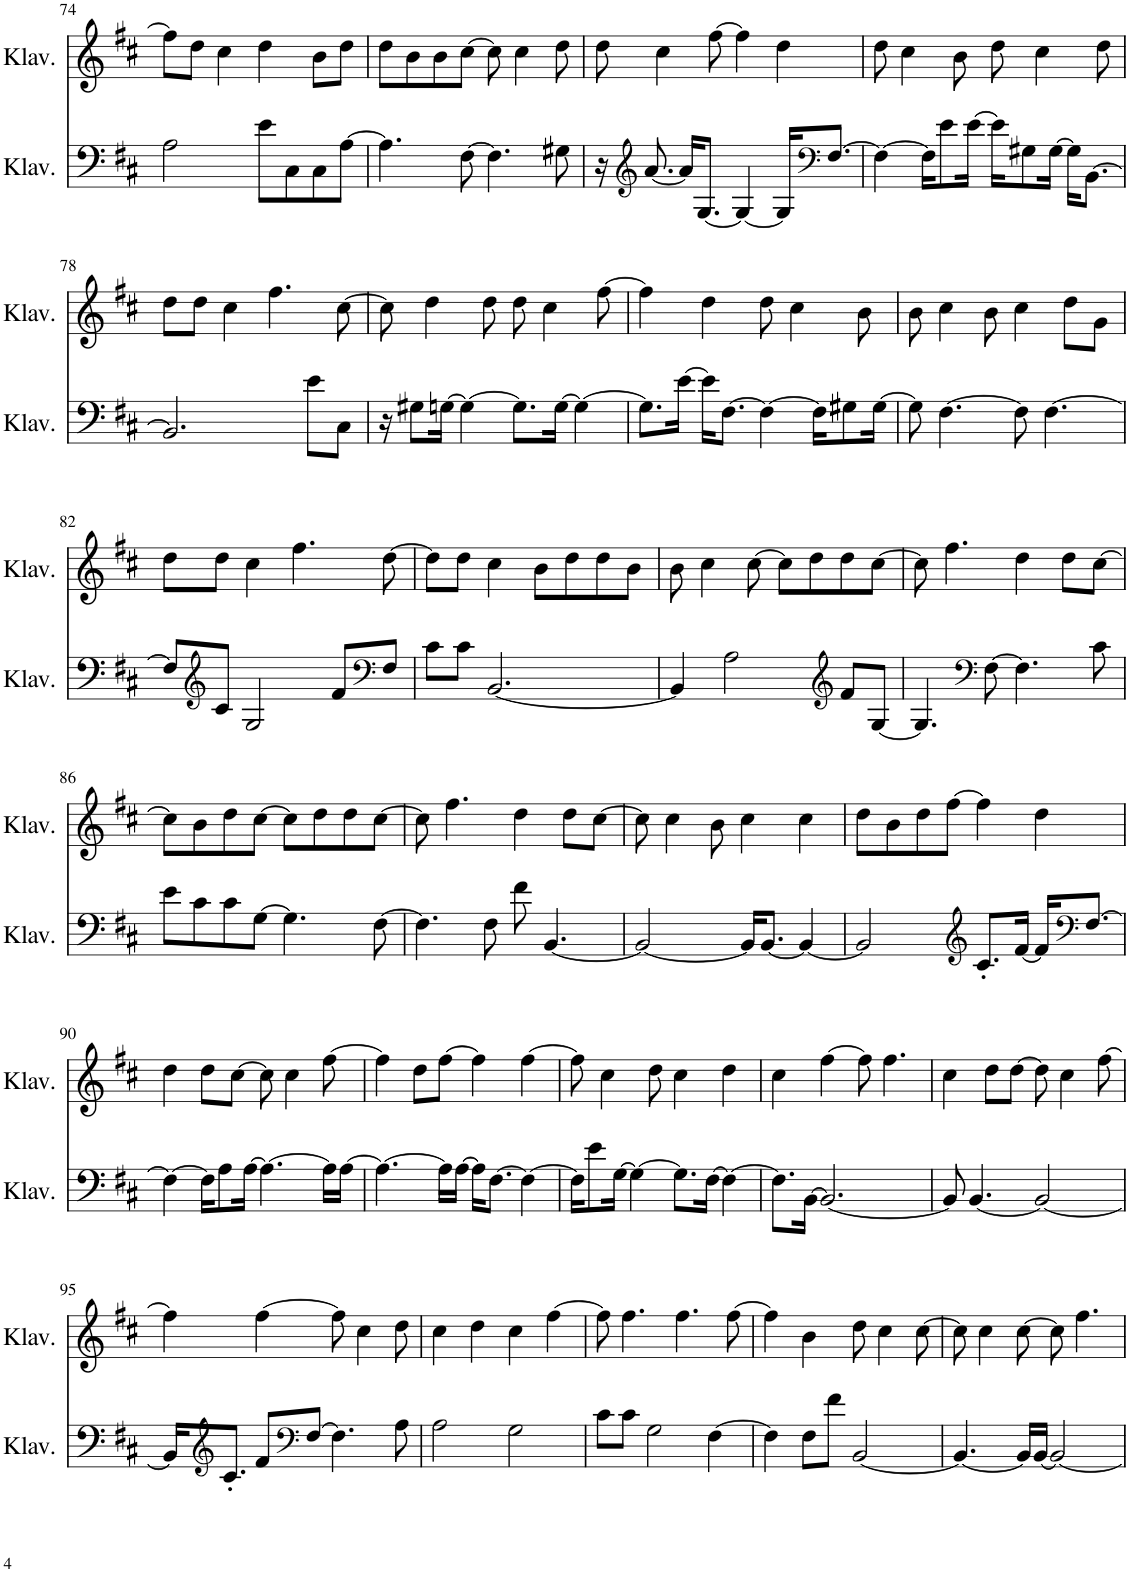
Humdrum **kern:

**kern	**kern
*part2	*part1
*staff2	*staff1
*I"Klavier	*I"Klavier
*I'Klav.	*I'Klav.
!!LO:PB:g=z
*clefF4	*clefG2
*k[f#c#]	*k[f#c#]
*M4/4	*M4/4
=74	=74
2A\	8ff#\L]
.	8dd\J
.	4cc#\
8e\L	4dd\
8C#\	.
8C#\	8b\L
[8A\J	8dd\J
=75	=75
4.A\]	8dd\L
.	8b\
.	8b\
[8F#\	[8cc#\J
4.F#\]	8cc#\]
.	4cc#\
8G#X\	8dd\
=76	=76
16r	8dd\
*clefG2	*
[8.a/	.
.	4cc#\
16a/KL]	.
[8.G/J	.
.	[8ff#\
4G/_	4ff#\]
16G/KL]	4dd\
*clefF4	*
[8.F#/J	.
=77	=77
4F#\_	8dd\
.	4cc#\
16F#\KL]	.
8e\	.
.	8b\
[16e\Jk	.
16e\KL]	8dd\
8G#X\	.
.	4cc#\
[16G#\Jk	.
16G#\KL]	.
[8.BB\J	.
.	8dd\
!!LO:LB:g=z
=78	=78
2.BB/]	8dd\L
.	8dd\J
.	4cc#\
.	4.ff#\
8e\L	.
8C#\J	[8cc#\
=79	=79
16r	8cc#\]
8G#X\L	.
.	4dd\
[16Gn\Jk	.
4G\_	.
.	8dd\
8.G\L]	8dd\
.	4cc#\
[16G\Jk	.
4G\_	.
.	[8ff#\
=80	=80
8.G\L]	4ff#\]
[16e\Jk	.
16e\KL]	4dd\
[8.F#\J	.
4F#\_	8dd\
.	4cc#\
16F#\KL]	.
8G#X\	.
.	8b\
[16G#\Jk	.
=81	=81
8G#\]	8b\
[4.F#\	4cc#\
.	8b\
8F#\]	4cc#\
[4.F#\	.
.	8dd\L
.	8g\J
!!LO:LB:g=z
=82	=82
8F#/L]	8dd\L
*clefG2	*
8c#/J	8dd\J
2G/	4cc#\
.	4.ff#\
8f#/L	.
*clefF4	*
8F#/J	[8dd\
=83	=83
8c#\L	8dd\L]
8c#\J	8dd\J
[2.BB/	4cc#\
.	8b\L
.	8dd\
.	8dd\
.	8b\J
=84	=84
4BB/]	8b\
.	4cc#\
2A\	.
.	[8cc#\
.	8cc#\L]
.	8dd\
*clefG2	*
8f#/L	8dd\
[8G/J	[8cc#\J
=85	=85
4.G/]	8cc#\]
.	4.ff#\
*clefF4	*
[8F#\	.
4.F#\]	4dd\
.	8dd\L
8c#\	[8cc#\J
!!LO:LB:g=z
=86	=86
8e\L	8cc#\L]
8c#\	8b\
8c#\	8dd\
[8G\J	[8cc#\J
4.G\]	8cc#\L]
.	8dd\
.	8dd\
[8F#\	[8cc#\J
=87	=87
4.F#\]	8cc#\]
.	4.ff#\
8F#\	.
8f#\	4dd\
[4.BB/	.
.	8dd\L
.	[8cc#\J
=88	=88
2BB/_	8cc#\]
.	4cc#\
.	8b\
16BB/KL]	4cc#\
[8.BB/J	.
4BB/_	4cc#\
=89	=89
2BB/]	8dd\L
.	8b\
.	8dd\
.	[8ff#\J
*clefG2	*
8.c#'/L	4ff#\]
[16f#/Jk	.
16f#/KL]	4dd\
*clefF4	*
[8.F#/J	.
!!LO:LB:g=z
=90	=90
4F#\_	4dd\
16F#\KL]	8dd\L
8A\	.
.	[8cc#\J
[16A\Jk	.
4.A\_	8cc#\]
.	4cc#\
16A\LL]	[8ff#\
[16A\JJ	.
=91	=91
4.A\_	4ff#\]
.	8dd\L
16A\LL]	[8ff#\J
[16A\JJ	.
16A\KL]	4ff#\]
[8.F#\J	.
4F#\_	[4ff#\
=92	=92
16F#\KL]	8ff#\]
8e\	.
.	4cc#\
[16G\Jk	.
4G\_	.
.	8dd\
8.G\L]	4cc#\
[16F#\Jk	.
4F#\_	4dd\
=93	=93
8.F#\L]	4cc#\
[16BB\Jk	.
2.BB/_	[4ff#\
.	8ff#\]
.	4.ff#\
=94	=94
8BB/]	4cc#\
[4.BB/	.
.	8dd\L
.	[8dd\J
2BB/_	8dd\]
.	4cc#\
.	[8ff#\
!!LO:LB:g=z
=95	=95
16BB/KL]	4ff#\]
*clefG2	*
8.c#'/J	.
8f#/L	[4ff#\
*clefF4	*
[8F#/J	.
4.F#\]	8ff#\]
.	4cc#\
8A\	8dd\
=96	=96
2A\	4cc#\
.	4dd\
2G\	4cc#\
.	[4ff#\
=97	=97
8c#\L	8ff#\]
8c#\J	4.ff#\
2G\	.
.	4.ff#\
[4F#\	.
.	[8ff#\
=98	=98
4F#\]	4ff#\]
8F#\L	4b\
8f#\J	.
[2BB/	8dd\
.	4cc#\
.	[8cc#\
=99	=99
4.BB/_	8cc#\]
.	4cc#\
16BB/LL]	[8cc#\
[16BB/JJ	.
2BB/_	8cc#\]
.	4.ff#\
=	=
*-	*-
